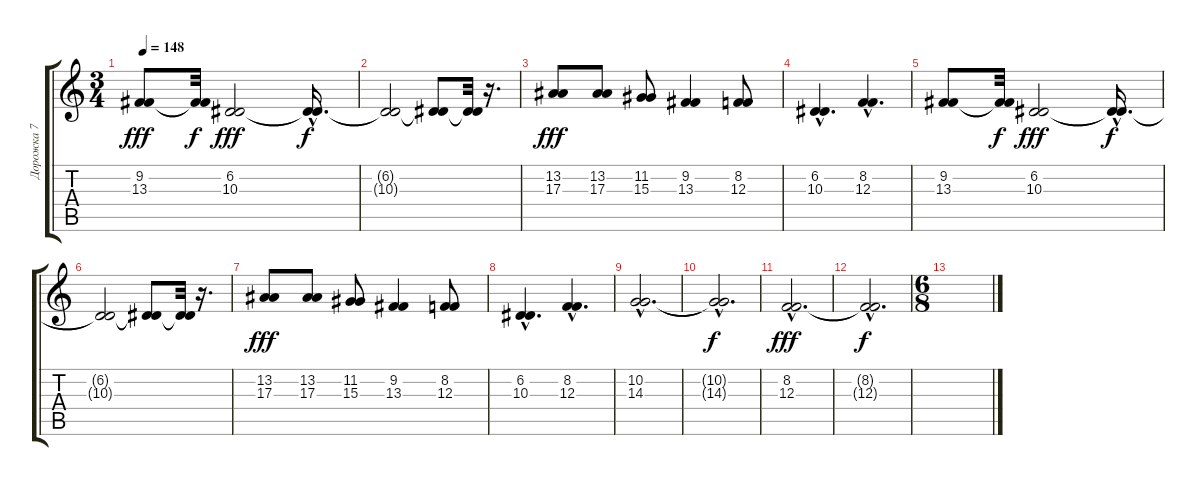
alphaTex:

\track ("Дорожка 7" "Дорожка 7") {instrument fx5brightness}
\staff {score tabs}
\tuning (D4 A3 F3 C3 G2 D2) {hide}
\ts (3 4)
\tempo 148
\clef g2
\ks c
(9.2 13.3).8{dy fff} (9.2{t} 13.3{t}).32{dy f} (6.2 10.3).2{dy fff} (6.2{hac t} 10.3{hac t}).16{d dy f} |
(6.2{t} 10.3{t}).2 (6.2{t} 10.3{t}).8 (6.2{t} 10.3{t}).32 r.16{d} |
(13.2 17.3).8{dy fff} (13.2 17.3).8 (11.2 15.3).8 (9.2 13.3).4 (8.2 12.3).8 |
(6.2{hac} 10.3{hac}).4{d} (8.2{hac} 12.3{hac}).4{d} |
(9.2 13.3).8 (9.2{t} 13.3{t}).32{dy f} (6.2 10.3).2{dy fff} (6.2{hac t} 10.3{hac t}).16{d dy f} |
(6.2{t} 10.3{t}).2 (6.2{t} 10.3{t}).8 (6.2{t} 10.3{t}).32 r.16{d} |
(13.2 17.3).8{dy fff} (13.2 17.3).8 (11.2 15.3).8 (9.2 13.3).4 (8.2 12.3).8 |
(6.2{hac} 10.3{hac}).4{d} (8.2{hac} 12.3{hac}).4{d} |
(10.2{hac} 14.3{hac}).2{d} |
(10.2{hac t} 14.3{hac t}).2{d dy f} |
(8.2{hac} 12.3{hac}).2{d dy fff volume 12} |
(8.2{hac t} 12.3{hac t}).2{d dy f} |
\ts (6 8)
